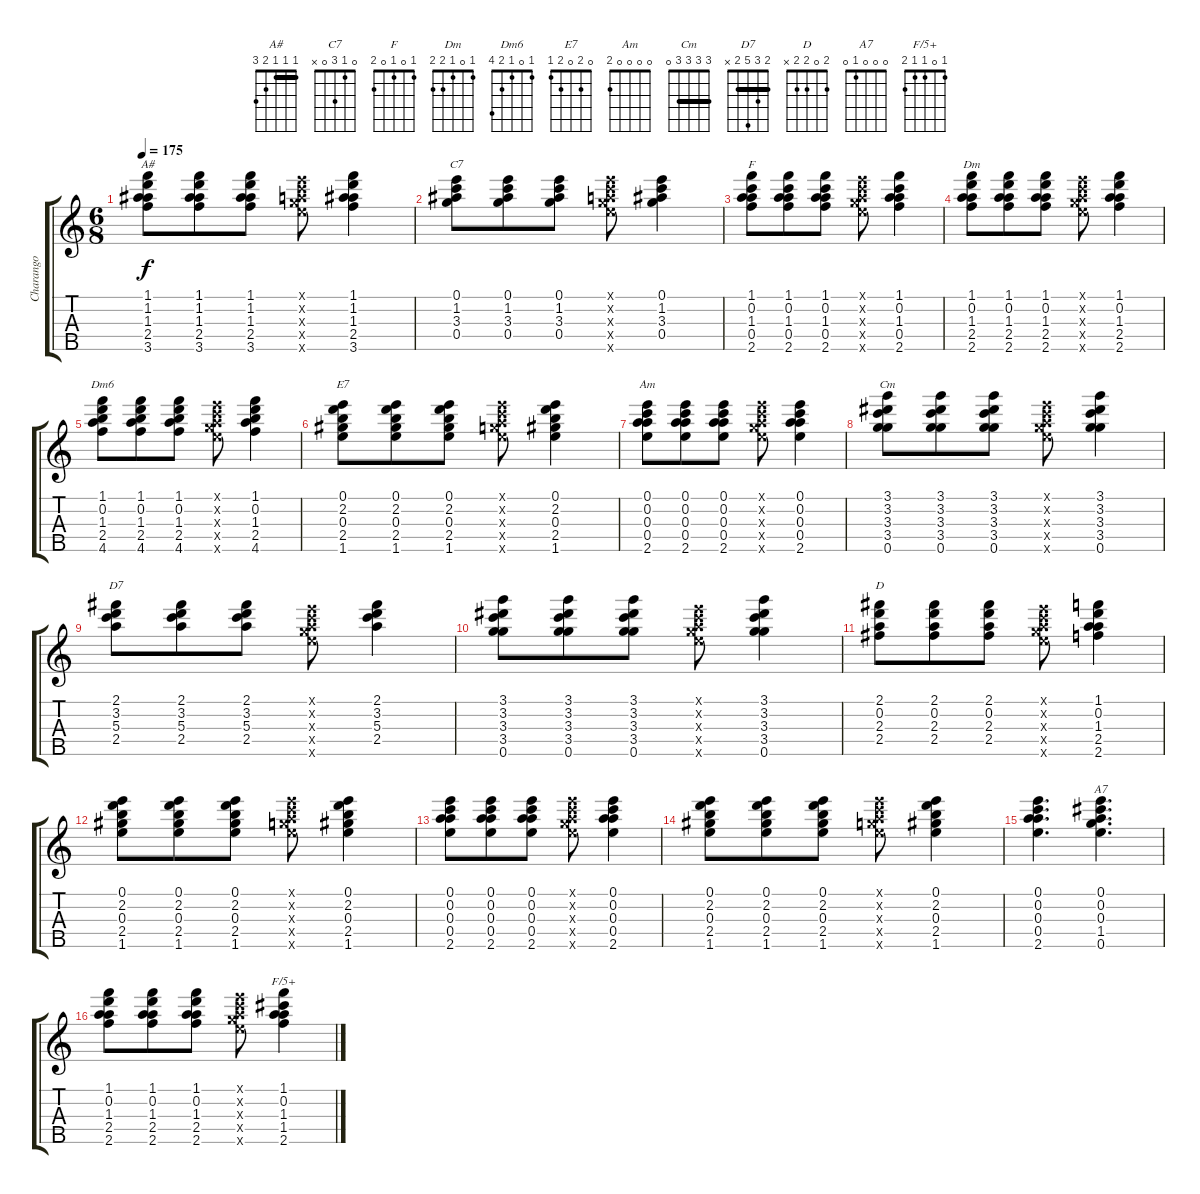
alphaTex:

\track ("Charango" "Charango") {instrument acousticguitarnylon}
\staff {score tabs}
\tuning (E5 A4 E4 C5 G4) {hide}
\chord ("A#" 1 1 1 2 3) {barre 1}
\chord ("C7" 0 1 3 0 x)
\chord ("F" 1 0 1 0 2)
\chord ("Dm" 1 0 1 2 2)
\chord ("Dm6" 1 0 1 2 4)
\chord ("E7" 0 2 0 2 1)
\chord ("Am" 0 0 0 0 2)
\chord ("Cm" 3 3 3 3 0) {barre 3}
\chord ("D7" 2 3 5 2 x) {barre 2}
\chord ("D" 2 0 2 2 x)
\chord ("A7" 0 0 0 1 0)
\chord ("F/5+" 1 0 1 1 2)
\ts (6 8)
\tempo 175
\clef g2
\ks c
(1.1 1.2 1.3 2.4 3.5).8{ch "A#" dy f} (1.1 1.2 1.3 2.4 3.5).8 (1.1 1.2 1.3 2.4 3.5).8 (0.1{x} 0.2{x} 0.3{x} 0.4{x} 0.5{x}).8 (1.1 1.2 1.3 2.4 3.5).4 |
(0.1 1.2 3.3 0.4).8{ch "C7"} (0.1 1.2 3.3 0.4).8 (0.1 1.2 3.3 0.4).8 (0.1{x} 0.2{x} 0.3{x} 0.4{x} 0.5{x}).8 (0.1 1.2 3.3 0.4).4 |
(1.1 0.2 1.3 0.4 2.5).8{ch "F"} (1.1 0.2 1.3 0.4 2.5).8 (1.1 0.2 1.3 0.4 2.5).8 (0.1{x} 0.2{x} 0.3{x} 0.4{x} 0.5{x}).8 (1.1 0.2 1.3 0.4 2.5).4 |
(1.1 0.2 1.3 2.4 2.5).8{ch "Dm"} (1.1 0.2 1.3 2.4 2.5).8 (1.1 0.2 1.3 2.4 2.5).8 (0.1{x} 0.2{x} 0.3{x} 0.4{x} 0.5{x}).8 (1.1 0.2 1.3 2.4 2.5).4 |
(1.1 0.2 1.3 2.4 4.5).8{ch "Dm6"} (1.1 0.2 1.3 2.4 4.5).8 (1.1 0.2 1.3 2.4 4.5).8 (0.1{x} 0.2{x} 0.3{x} 0.4{x} 0.5{x}).8 (1.1 0.2 1.3 2.4 4.5).4 |
(0.1 2.2 0.3 2.4 1.5).8{ch "E7"} (0.1 2.2 0.3 2.4 1.5).8 (0.1 2.2 0.3 2.4 1.5).8 (0.1{x} 0.2{x} 0.3{x} 0.4{x} 0.5{x}).8 (0.1 2.2 0.3 2.4 1.5).4 |
(0.1 0.2 0.3 0.4 2.5).8{ch "Am"} (0.1 0.2 0.3 0.4 2.5).8 (0.1 0.2 0.3 0.4 2.5).8 (0.1{x} 0.2{x} 0.3{x} 0.4{x} 0.5{x}).8 (0.1 0.2 0.3 0.4 2.5).4 |
(3.1 3.2 3.3 3.4 0.5).8{ch "Cm"} (3.1 3.2 3.3 3.4 0.5).8 (3.1 3.2 3.3 3.4 0.5).8 (0.1{x} 0.2{x} 0.3{x} 0.4{x} 0.5{x}).8 (3.1 3.2 3.3 3.4 0.5).4 |
(2.1 3.2 5.3 2.4).8{ch "D7"} (2.1 3.2 5.3 2.4).8 (2.1 3.2 5.3 2.4).8 (0.1{x} 0.2{x} 0.3{x} 0.4{x} 0.5{x}).8 (2.1 3.2 5.3 2.4).4 |
(3.1 3.2 3.3 3.4 0.5).8 (3.1 3.2 3.3 3.4 0.5).8 (3.1 3.2 3.3 3.4 0.5).8 (0.1{x} 0.2{x} 0.3{x} 0.4{x} 0.5{x}).8 (3.1 3.2 3.3 3.4 0.5).4 |
(2.1 0.2 2.3 2.4).8{ch "D"} (2.1 0.2 2.3 2.4).8 (2.1 0.2 2.3 2.4).8 (0.1{x} 0.2{x} 0.3{x} 0.4{x} 0.5{x}).8 (1.1 0.2 1.3 2.4 2.5).4 |
(0.1 2.2 0.3 2.4 1.5).8 (0.1 2.2 0.3 2.4 1.5).8 (0.1 2.2 0.3 2.4 1.5).8 (0.1{x} 0.2{x} 0.3{x} 0.4{x} 0.5{x}).8 (0.1 2.2 0.3 2.4 1.5).4 |
(0.1 0.2 0.3 0.4 2.5).8 (0.1 0.2 0.3 0.4 2.5).8 (0.1 0.2 0.3 0.4 2.5).8 (0.1{x} 0.2{x} 0.3{x} 0.4{x} 0.5{x}).8 (0.1 0.2 0.3 0.4 2.5).4 |
(0.1 2.2 0.3 2.4 1.5).8 (0.1 2.2 0.3 2.4 1.5).8 (0.1 2.2 0.3 2.4 1.5).8 (0.1{x} 0.2{x} 0.3{x} 0.4{x} 0.5{x}).8 (0.1 2.2 0.3 2.4 1.5).4 |
(0.1 0.2 0.3 0.4 2.5).4{d} (0.1 0.2 0.3 1.4 0.5).4{d ch "A7"} |
(1.1 0.2 1.3 2.4 2.5).8 (1.1 0.2 1.3 2.4 2.5).8 (1.1 0.2 1.3 2.4 2.5).8 (0.1{x} 0.2{x} 0.3{x} 0.4{x} 0.5{x}).8 (1.1 0.2 1.3 1.4 2.5).4{ch "F/5+"}
